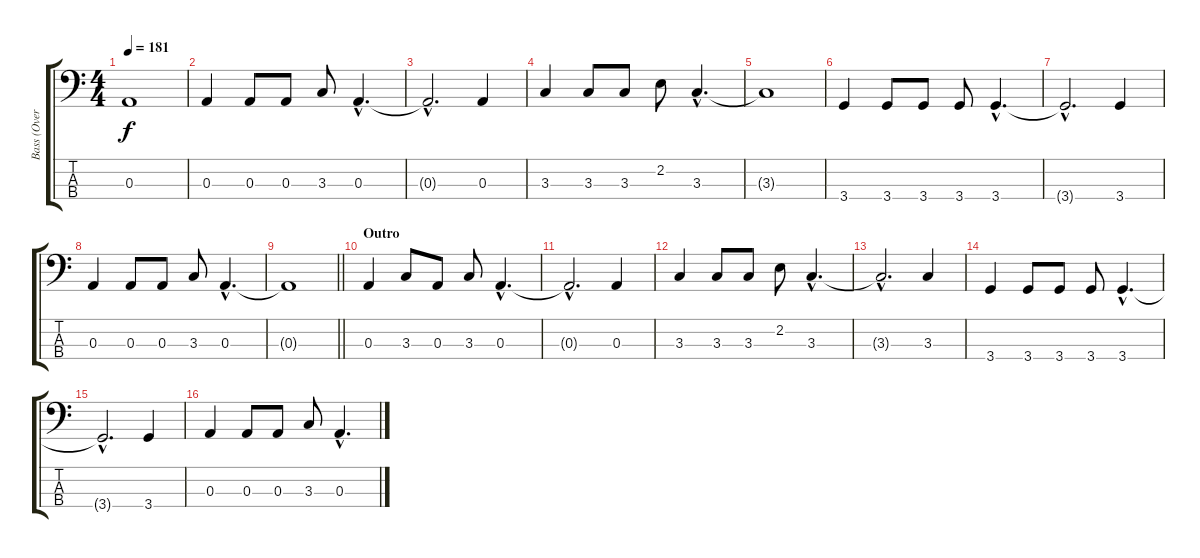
\track ("Bass (Overdrive)" "Bass (Over") {instrument overdrivenguitar}
\staff {score tabs}
\tuning (G2 D2 A1 E1) {hide}
\ts (4 4)
\tempo 181
\clef f4
\ks c
0.3{t}.1{dy f} |
0.3.4 0.3.8 0.3.8 3.3.8 0.3{hac}.4{d} |
0.3{hac t}.2{d} 0.3.4 |
3.3.4 3.3.8 3.3.8 2.2.8 3.3{hac}.4{d} |
3.3{t}.1 |
3.4.4 3.4.8 3.4.8 3.4.8 3.4{hac}.4{d} |
3.4{hac t}.2{d} 3.4.4 |
0.3.4 0.3.8 0.3.8 3.3.8 0.3{hac}.4{d} |
\barLineRight lightlight
0.3{t}.1 |
\section ("" "Outro")
0.3.4 3.3.8 0.3.8 3.3.8 0.3{hac}.4{d} |
0.3{hac t}.2{d} 0.3.4 |
3.3.4 3.3.8 3.3.8 2.2.8 3.3{hac}.4{d} |
3.3{hac t}.2{d} 3.3.4 |
3.4.4 3.4.8 3.4.8 3.4.8 3.4{hac}.4{d} |
3.4{hac t}.2{d} 3.4.4 |
0.3.4 0.3.8 0.3.8 3.3.8 0.3{hac}.4{d}
